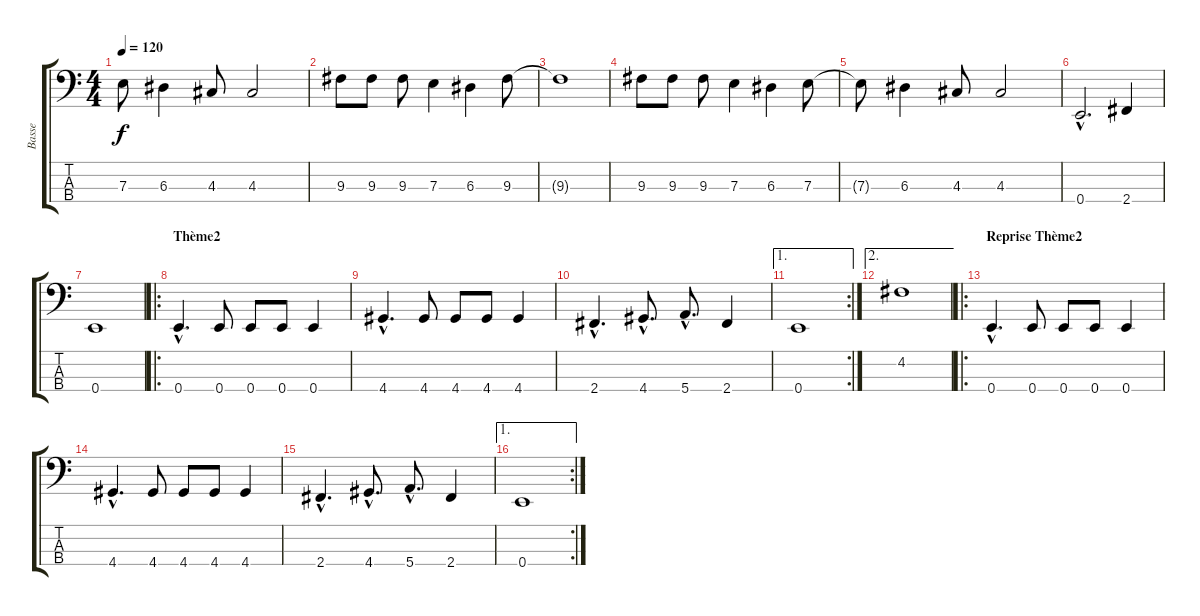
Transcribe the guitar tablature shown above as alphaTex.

\track ("Basse" "Basse") {instrument electricbassfinger}
\staff {score tabs}
\tuning (G2 D2 A1 E1) {hide}
\ts (4 4)
\tempo 120
\clef f4
\ks c
7.3{t}.8{dy f} 6.3.4 4.3.8 4.3.2 |
9.3.8 9.3.8 9.3.8 7.3.4 6.3.4 9.3.8 |
9.3{t}.1 |
9.3.8 9.3.8 9.3.8 7.3.4 6.3.4 7.3.8 |
7.3{t}.8 6.3.4 4.3.8 4.3.2 |
0.4{hac}.2{d} 2.4.4 |
0.4.1 |
\ro
\section ("" "Thème2")
0.4{hac}.4{d} 0.4.8 0.4.8 0.4.8 0.4.4 |
4.4{hac}.4{d} 4.4.8 4.4.8 4.4.8 4.4.4 |
2.4{hac}.4{d} 4.4{hac}.8{d} 5.4{hac}.8{d} 2.4.4 |
\ae 1
\rc 2
0.4.1 |
\ae 2
4.2.1 |
\ro
\section ("" "Reprise Thème2")
0.4{hac}.4{d} 0.4.8 0.4.8 0.4.8 0.4.4 |
4.4{hac}.4{d} 4.4.8 4.4.8 4.4.8 4.4.4 |
2.4{hac}.4{d} 4.4{hac}.8{d} 5.4{hac}.8{d} 2.4.4 |
\ae 1
\rc 2
0.4.1
